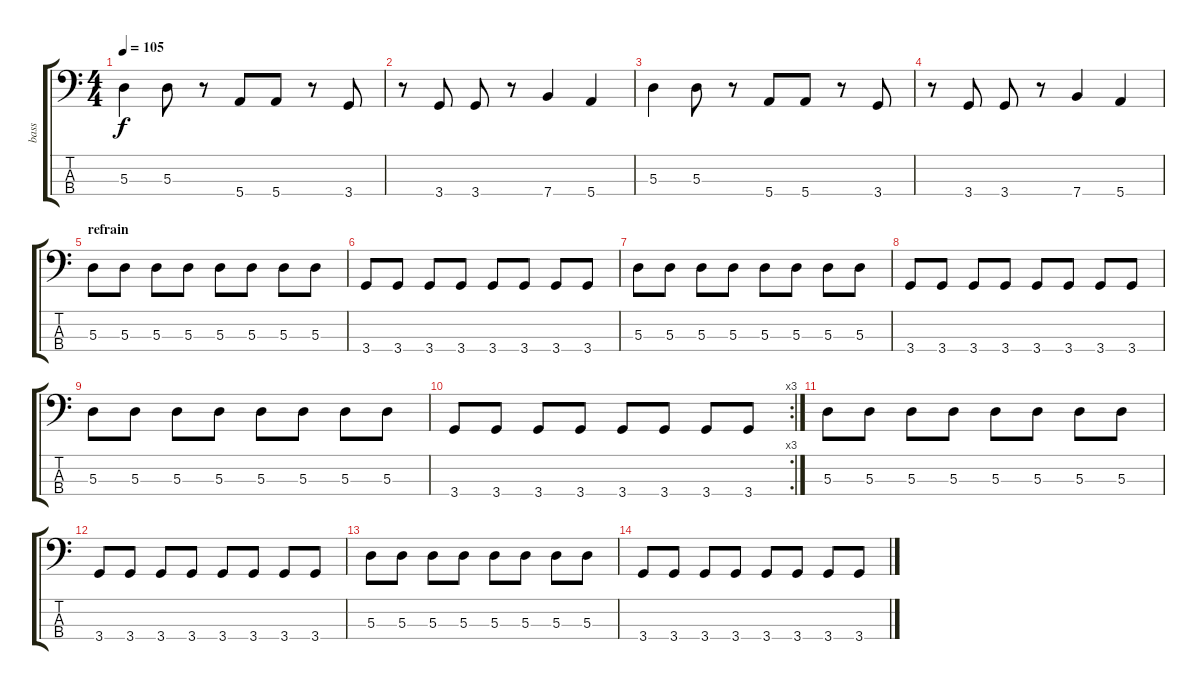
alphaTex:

\track ("bass" "bass") {instrument electricbassfinger}
\staff {score tabs}
\tuning (G2 D2 A1 E1) {hide}
\ts (4 4)
\tempo 105
\clef f4
\ks c
5.3.4{dy f} 5.3.8 r.8 5.4.8 5.4.8 r.8 3.4.8 |
r.8 3.4.8 3.4.8 r.8 7.4.4 5.4.4 |
5.3.4 5.3.8 r.8 5.4.8 5.4.8 r.8 3.4.8 |
r.8 3.4.8 3.4.8 r.8 7.4.4 5.4.4 |
\section ("" "refrain")
5.3.8 5.3.8 5.3.8 5.3.8 5.3.8 5.3.8 5.3.8 5.3.8 |
3.4.8 3.4.8 3.4.8 3.4.8 3.4.8 3.4.8 3.4.8 3.4.8 |
5.3.8 5.3.8 5.3.8 5.3.8 5.3.8 5.3.8 5.3.8 5.3.8 |
3.4.8 3.4.8 3.4.8 3.4.8 3.4.8 3.4.8 3.4.8 3.4.8 |
5.3.8 5.3.8 5.3.8 5.3.8 5.3.8 5.3.8 5.3.8 5.3.8 |
\rc 3
3.4.8 3.4.8 3.4.8 3.4.8 3.4.8 3.4.8 3.4.8 3.4.8 |
5.3.8 5.3.8 5.3.8 5.3.8 5.3.8 5.3.8 5.3.8 5.3.8 |
3.4.8 3.4.8 3.4.8 3.4.8 3.4.8 3.4.8 3.4.8 3.4.8 |
5.3.8{volume 0} 5.3.8 5.3.8 5.3.8 5.3.8 5.3.8 5.3.8 5.3.8 |
3.4.8 3.4.8 3.4.8 3.4.8 3.4.8 3.4.8 3.4.8 3.4.8
